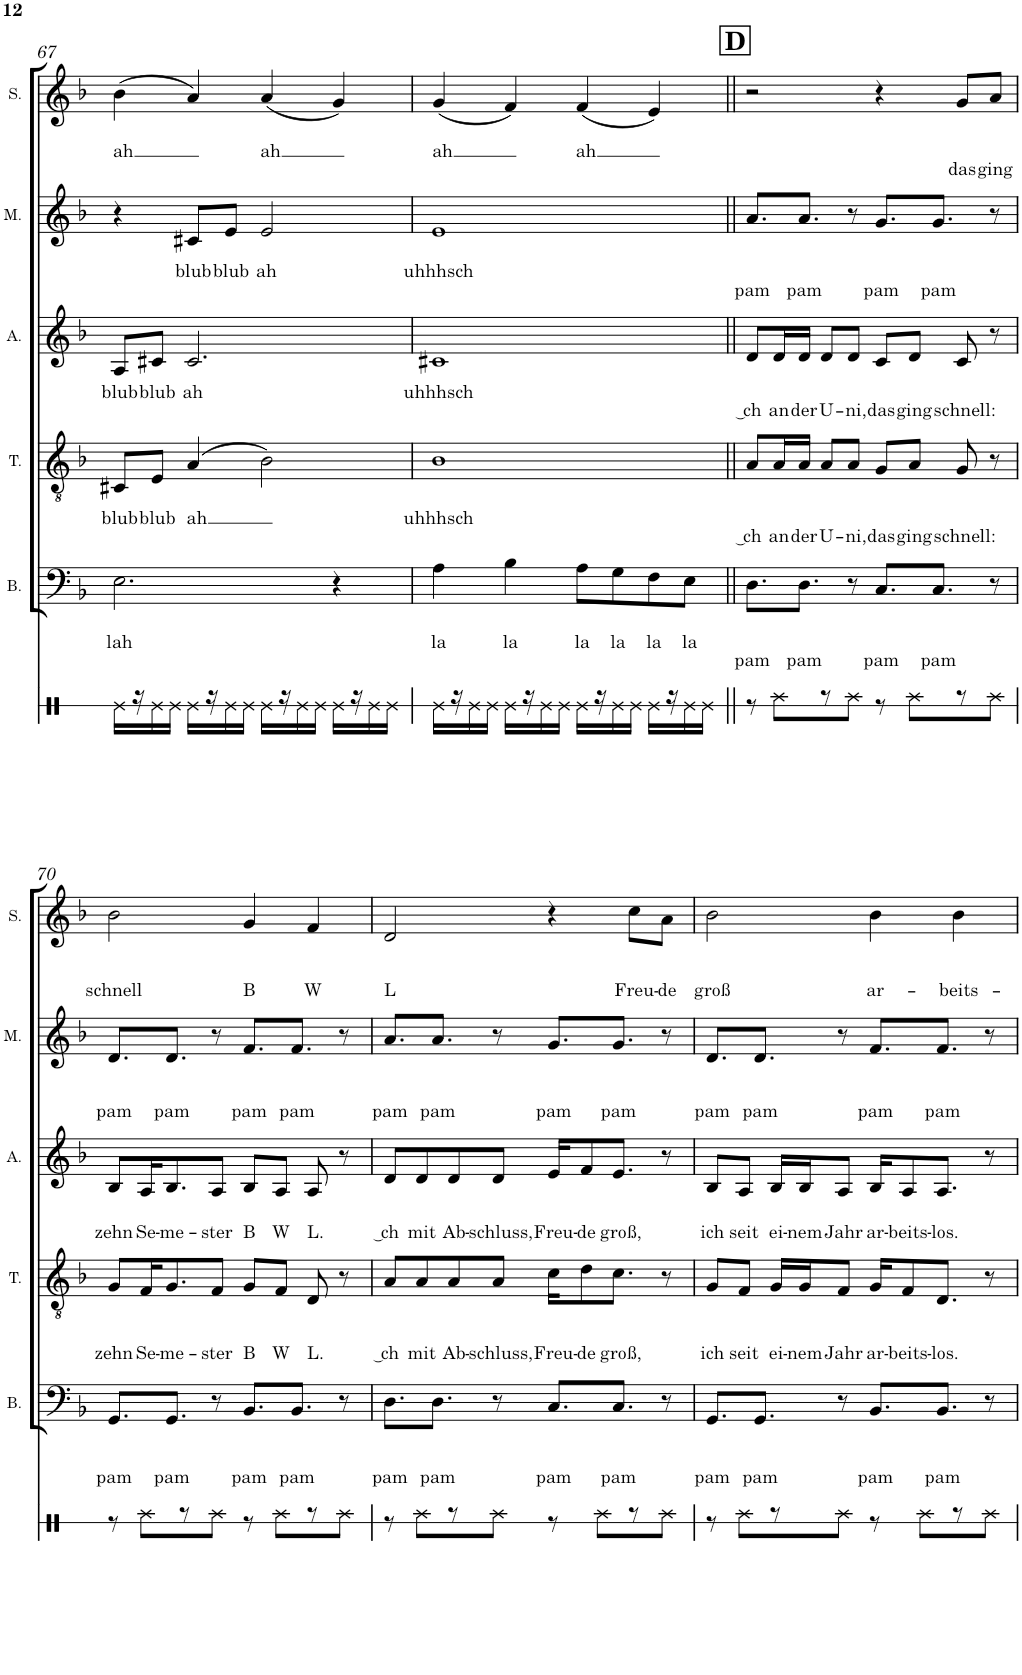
**kern	**kern	**text	**text	**text	**kern	**text	**text	**text	**kern	**text	**text	**text	**kern	**text	**text	**text	**kern	**text	**text	**text
*part6	*part5	*part5	*part5	*part5	*part4	*part4	*part4	*part4	*part3	*part3	*part3	*part3	*part2	*part2	*part2	*part2	*part1	*part1	*part1	*part1
*staff6	*staff5	*staff5	*staff5	*staff5	*staff4	*staff4	*staff4	*staff4	*staff3	*staff3	*staff3	*staff3	*staff2	*staff2	*staff2	*staff2	*staff1	*staff1	*staff1	*staff1
*I"Perkussion	*I"Bass	*	*	*	*I"Tenor	*	*	*	*I"Alt	*	*	*	*I"Mezzo	*	*	*	*I"Sopran	*	*	*
*	*I'B.	*	*	*	*I'T.	*	*	*	*I'A.	*	*	*	*I'M.	*	*	*	*I'S.	*	*	*
!!LO:PB:g=z
*clefX	*clefF4	*	*	*	*clefGv2	*	*	*	*clefG2	*	*	*	*clefG2	*	*	*	*clefG2	*	*	*
*k[b-]	*k[b-]	*	*	*	*k[b-]	*	*	*	*k[b-]	*	*	*	*k[b-]	*	*	*	*k[b-]	*	*	*
*d:	*d:	*	*	*	*d:	*	*	*	*d:	*	*	*	*d:	*	*	*	*d:	*	*	*
*M4/4	*M4/4	*	*	*	*M4/4	*	*	*	*M4/4	*	*	*	*M4/4	*	*	*	*M4/4	*	*	*
=67	=67	=67	=67	=67	=67	=67	=67	=67	=67	=67	=67	=67	=67	=67	=67	=67	=67	=67	=67	=67
!	!	!	!LO:LY:b	!	!	!	!LO:LY:b	!	!	!	!LO:LY:b	!	!	!	!	!	!	!	!LO:LY:b	!
16Re\LL	2.E\	.	lah	.	8C#X/L	.	blub	.	8A/L	.	blub	.	4r	.	.	.	(>4b-\	.	ah	.
16r	.	.	.	.	.	.	.	.	.	.	.	.	.	.	.	.	.	.	.	.
!	!	!	!	!	!	!	!LO:LY:b	!	!	!	!LO:LY:b	!	!	!	!	!	!	!	!	!
16Re\	.	.	.	.	8E/J	.	blub	.	8c#X/J	.	blub	.	.	.	.	.	.	.	.	.
16Re\JJ	.	.	.	.	.	.	.	.	.	.	.	.	.	.	.	.	.	.	.	.
!	!	!	!	!	!	!	!LO:LY:b	!	!	!	!LO:LY:b	!	!	!	!LO:LY:b	!	!	!	!	!
16Re\LL	.	.	.	.	(>4A/	.	ah	.	2.c#/	.	ah	.	8c#X/L	.	blub	.	4a/)	.	.	.
16r	.	.	.	.	.	.	.	.	.	.	.	.	.	.	.	.	.	.	.	.
!	!	!	!	!	!	!	!	!	!	!	!	!	!	!	!LO:LY:b	!	!	!	!	!
16Re\	.	.	.	.	.	.	.	.	.	.	.	.	8e/J	.	blub	.	.	.	.	.
16Re\JJ	.	.	.	.	.	.	.	.	.	.	.	.	.	.	.	.	.	.	.	.
!	!	!	!	!	!	!	!	!	!	!	!	!	!	!	!LO:LY:b	!	!	!	!LO:LY:b	!
16Re\LL	.	.	.	.	2B-\)	.	.	.	.	.	.	.	2e/	.	ah	.	(<4a/	.	ah	.
16r	.	.	.	.	.	.	.	.	.	.	.	.	.	.	.	.	.	.	.	.
16Re\	.	.	.	.	.	.	.	.	.	.	.	.	.	.	.	.	.	.	.	.
16Re\JJ	.	.	.	.	.	.	.	.	.	.	.	.	.	.	.	.	.	.	.	.
16Re\LL	4r	.	.	.	.	.	.	.	.	.	.	.	.	.	.	.	4g/)	.	.	.
16r	.	.	.	.	.	.	.	.	.	.	.	.	.	.	.	.	.	.	.	.
16Re\	.	.	.	.	.	.	.	.	.	.	.	.	.	.	.	.	.	.	.	.
16Re\JJ	.	.	.	.	.	.	.	.	.	.	.	.	.	.	.	.	.	.	.	.
=68	=68	=68	=68	=68	=68	=68	=68	=68	=68	=68	=68	=68	=68	=68	=68	=68	=68	=68	=68	=68
!	!	!	!LO:LY:b	!	!	!	!LO:LY:b	!	!	!	!LO:LY:b	!	!	!	!LO:LY:b	!	!	!	!LO:LY:b	!
16Re\LL	4A\	.	la	.	1B-	.	uhhhsch	.	1c#X	.	uhhhsch	.	1e	.	uhhhsch	.	(<4g/	.	ah	.
16r	.	.	.	.	.	.	.	.	.	.	.	.	.	.	.	.	.	.	.	.
16Re\	.	.	.	.	.	.	.	.	.	.	.	.	.	.	.	.	.	.	.	.
16Re\JJ	.	.	.	.	.	.	.	.	.	.	.	.	.	.	.	.	.	.	.	.
!	!	!	!LO:LY:b	!	!	!	!	!	!	!	!	!	!	!	!	!	!	!	!	!
16Re\LL	4B-\	.	la	.	.	.	.	.	.	.	.	.	.	.	.	.	4f/)	.	.	.
16r	.	.	.	.	.	.	.	.	.	.	.	.	.	.	.	.	.	.	.	.
16Re\	.	.	.	.	.	.	.	.	.	.	.	.	.	.	.	.	.	.	.	.
16Re\JJ	.	.	.	.	.	.	.	.	.	.	.	.	.	.	.	.	.	.	.	.
!	!	!	!LO:LY:b	!	!	!	!	!	!	!	!	!	!	!	!	!	!	!	!LO:LY:b	!
16Re\LL	8A\L	.	la	.	.	.	.	.	.	.	.	.	.	.	.	.	(<4f/	.	ah	.
16r	.	.	.	.	.	.	.	.	.	.	.	.	.	.	.	.	.	.	.	.
!	!	!	!LO:LY:b	!	!	!	!	!	!	!	!	!	!	!	!	!	!	!	!	!
16Re\	8G\	.	la	.	.	.	.	.	.	.	.	.	.	.	.	.	.	.	.	.
16Re\JJ	.	.	.	.	.	.	.	.	.	.	.	.	.	.	.	.	.	.	.	.
!	!	!	!LO:LY:b	!	!	!	!	!	!	!	!	!	!	!	!	!	!	!	!	!
16Re\LL	8F\	.	la	.	.	.	.	.	.	.	.	.	.	.	.	.	4e/)	.	.	.
16r	.	.	.	.	.	.	.	.	.	.	.	.	.	.	.	.	.	.	.	.
!	!	!	!LO:LY:b	!	!	!	!	!	!	!	!	!	!	!	!	!	!	!	!	!
16Re\	8E\J	.	la	.	.	.	.	.	.	.	.	.	.	.	.	.	.	.	.	.
16Re\JJ	.	.	.	.	.	.	.	.	.	.	.	.	.	.	.	.	.	.	.	.
!!LO:REH:place=s1:a:B:cj:fs=14.2:t=D
=69||	=69||	=69||	=69||	=69||	=69||	=69||	=69||	=69||	=69||	=69||	=69||	=69||	=69||	=69||	=69||	=69||	=69||	=69||	=69||	=69||
!	!	!	!	!LO:LY:b	!	!	!	!LO:LY:b	!	!	!	!LO:LY:b	!	!	!	!LO:LY:b	!	!	!	!
8r	8.D\L	.	.	pam	8A/L	.	.	‿ch	8d/L	.	.	‿ch	8.a/L	.	.	pam	2r	.	.	.
!	!	!	!	!	!	!	!	!LO:LY:b	!	!	!	!LO:LY:b	!	!	!	!	!	!	!	!
8Rg\L	.	.	.	.	16A/L	.	.	an	16d/L	.	.	an	.	.	.	.	.	.	.	.
!	!	!	!	!LO:LY:b	!	!	!	!LO:LY:b	!	!	!	!LO:LY:b	!	!	!	!LO:LY:b	!	!	!	!
.	8.D\J	.	.	pam	16A/JJ	.	.	der	16d/JJ	.	.	der	8.a/J	.	.	pam	.	.	.	.
!	!	!	!	!	!	!	!	!LO:LY:b	!	!	!	!LO:LY:b	!	!	!	!	!	!	!	!
8r	.	.	.	.	8A/L	.	.	U-	8d/L	.	.	U-	.	.	.	.	.	.	.	.
!	!	!	!	!	!	!	!	!LO:LY:b	!	!	!	!LO:LY:b	!	!	!	!	!	!	!	!
8Rg\J	8r	.	.	.	8A/J	.	.	-ni,	8d/J	.	.	-ni,	8r	.	.	.	.	.	.	.
!	!	!	!	!LO:LY:b	!	!	!	!LO:LY:b	!	!	!	!LO:LY:b	!	!	!	!LO:LY:b	!	!	!	!
8r	8.C/L	.	.	pam	8G/L	.	.	das	8c/L	.	.	das	8.g/L	.	.	pam	4r	.	.	.
!	!	!	!	!	!	!	!	!LO:LY:b	!	!	!	!LO:LY:b	!	!	!	!	!	!	!	!
8Rg\L	.	.	.	.	8A/J	.	.	ging	8d/J	.	.	ging	.	.	.	.	.	.	.	.
!	!	!	!	!LO:LY:b	!	!	!	!	!	!	!	!	!	!	!	!LO:LY:b	!	!	!	!
.	8.C/J	.	.	pam	.	.	.	.	.	.	.	.	8.g/J	.	.	pam	.	.	.	.
!	!	!	!	!	!	!	!	!LO:LY:b	!	!	!	!LO:LY:b	!	!	!	!	!	!	!	!LO:LY:b
8r	.	.	.	.	8G/	.	.	schnell:	8c/	.	.	schnell:	.	.	.	.	8g/L	.	.	das
!	!	!	!	!	!	!	!	!	!	!	!	!	!	!	!	!	!	!	!	!LO:LY:b
8Rg\J	8r	.	.	.	8r	.	.	.	8r	.	.	.	8r	.	.	.	8a/J	.	.	ging
!!LO:LB:g=z
=70	=70	=70	=70	=70	=70	=70	=70	=70	=70	=70	=70	=70	=70	=70	=70	=70	=70	=70	=70	=70
!	!	!	!	!LO:LY:b	!	!	!	!LO:LY:b	!	!	!	!LO:LY:b	!	!	!	!LO:LY:b	!	!	!	!LO:LY:b
8r	8.GG/L	.	.	pam	8G/L	.	.	zehn	8B-/L	.	.	zehn	8.d/L	.	.	pam	2b-\	.	.	schnell
!	!	!	!	!	!	!	!	!LO:LY:b	!	!	!	!LO:LY:b	!	!	!	!	!	!	!	!
8Rg\L	.	.	.	.	16F/K	.	.	Se-	16A/K	.	.	Se-	.	.	.	.	.	.	.	.
!	!	!	!	!LO:LY:b	!	!	!	!LO:LY:b	!	!	!	!LO:LY:b	!	!	!	!LO:LY:b	!	!	!	!
.	8.GG/J	.	.	pam	8.G/	.	.	-me-	8.B-/	.	.	-me-	8.d/J	.	.	pam	.	.	.	.
8r	.	.	.	.	.	.	.	.	.	.	.	.	.	.	.	.	.	.	.	.
!	!	!	!	!	!	!	!	!LO:LY:b	!	!	!	!LO:LY:b	!	!	!	!	!	!	!	!
8Rg\J	8r	.	.	.	8F/J	.	.	-ster	8A/J	.	.	-ster	8r	.	.	.	.	.	.	.
!	!	!	!	!LO:LY:b	!	!	!	!LO:LY:b	!	!	!	!LO:LY:b	!	!	!	!LO:LY:b	!	!	!	!LO:LY:b
8r	8.BB-/L	.	.	pam	8G/L	.	.	B	8B-/L	.	.	B	8.f/L	.	.	pam	4g/	.	.	B
!	!	!	!	!	!	!	!	!LO:LY:b	!	!	!	!LO:LY:b	!	!	!	!	!	!	!	!
8Rg\L	.	.	.	.	8F/J	.	.	W	8A/J	.	.	W	.	.	.	.	.	.	.	.
!	!	!	!	!LO:LY:b	!	!	!	!	!	!	!	!	!	!	!	!LO:LY:b	!	!	!	!
.	8.BB-/J	.	.	pam	.	.	.	.	.	.	.	.	8.f/J	.	.	pam	.	.	.	.
!	!	!	!	!	!	!	!	!LO:LY:b	!	!	!	!LO:LY:b	!	!	!	!	!	!	!	!LO:LY:b
8r	.	.	.	.	8D/	.	.	L.	8A/	.	.	L.	.	.	.	.	4f/	.	.	W
8Rg\J	8r	.	.	.	8r	.	.	.	8r	.	.	.	8r	.	.	.	.	.	.	.
=71	=71	=71	=71	=71	=71	=71	=71	=71	=71	=71	=71	=71	=71	=71	=71	=71	=71	=71	=71	=71
!	!	!	!	!LO:LY:b	!	!	!	!LO:LY:b	!	!	!	!LO:LY:b	!	!	!	!LO:LY:b	!	!	!	!LO:LY:b
8r	8.D\L	.	.	pam	8A/L	.	.	‿ch	8d/L	.	.	‿ch	8.a/L	.	.	pam	2d/	.	.	L
!	!	!	!	!	!	!	!	!LO:LY:b	!	!	!	!LO:LY:b	!	!	!	!	!	!	!	!
8Rg\L	.	.	.	.	8A/	.	.	mit	8d/	.	.	mit	.	.	.	.	.	.	.	.
!	!	!	!	!LO:LY:b	!	!	!	!	!	!	!	!	!	!	!	!LO:LY:b	!	!	!	!
.	8.D\J	.	.	pam	.	.	.	.	.	.	.	.	8.a/J	.	.	pam	.	.	.	.
!	!	!	!	!	!	!	!	!LO:LY:b	!	!	!	!LO:LY:b	!	!	!	!	!	!	!	!
8r	.	.	.	.	8A/	.	.	Ab-	8d/	.	.	Ab-	.	.	.	.	.	.	.	.
!	!	!	!	!	!	!	!	!LO:LY:b	!	!	!	!LO:LY:b	!	!	!	!	!	!	!	!
8Rg\J	8r	.	.	.	8A/J	.	.	-schluss,	8d/J	.	.	-schluss,	8r	.	.	.	.	.	.	.
!	!	!	!	!LO:LY:b	!	!	!	!LO:LY:b	!	!	!	!LO:LY:b	!	!	!	!LO:LY:b	!	!	!	!
8r	8.C/L	.	.	pam	16c\KL	.	.	Freu-	16e/KL	.	.	Freu-	8.g/L	.	.	pam	4r	.	.	.
!	!	!	!	!	!	!	!	!LO:LY:b	!	!	!	!LO:LY:b	!	!	!	!	!	!	!	!
.	.	.	.	.	8d\	.	.	-de	8f/	.	.	-de	.	.	.	.	.	.	.	.
8Rg\L	.	.	.	.	.	.	.	.	.	.	.	.	.	.	.	.	.	.	.	.
!	!	!	!	!LO:LY:b	!	!	!	!LO:LY:b	!	!	!	!LO:LY:b	!	!	!	!LO:LY:b	!	!	!	!
.	8.C/J	.	.	pam	8.c\J	.	.	groß,	8.e/J	.	.	groß,	8.g/J	.	.	pam	.	.	.	.
!	!	!	!	!	!	!	!	!	!	!	!	!	!	!	!	!	!	!	!	!LO:LY:b
8r	.	.	.	.	.	.	.	.	.	.	.	.	.	.	.	.	8cc\L	.	.	Freu-
!	!	!	!	!	!	!	!	!	!	!	!	!	!	!	!	!	!	!	!	!LO:LY:b
8Rg\J	8r	.	.	.	8r	.	.	.	8r	.	.	.	8r	.	.	.	8a\J	.	.	-de
=72	=72	=72	=72	=72	=72	=72	=72	=72	=72	=72	=72	=72	=72	=72	=72	=72	=72	=72	=72	=72
!	!	!	!	!LO:LY:b	!	!	!	!LO:LY:b	!	!	!	!LO:LY:b	!	!	!	!LO:LY:b	!	!	!	!LO:LY:b
8r	8.GG/L	.	.	pam	8G/L	.	.	ich	8B-/L	.	.	ich	8.d/L	.	.	pam	2b-\	.	.	groß
!	!	!	!	!	!	!	!	!LO:LY:b	!	!	!	!LO:LY:b	!	!	!	!	!	!	!	!
8Rg\L	.	.	.	.	8F/J	.	.	seit	8A/J	.	.	seit	.	.	.	.	.	.	.	.
!	!	!	!	!LO:LY:b	!	!	!	!	!	!	!	!	!	!	!	!LO:LY:b	!	!	!	!
.	8.GG/J	.	.	pam	.	.	.	.	.	.	.	.	8.d/J	.	.	pam	.	.	.	.
!	!	!	!	!	!	!	!	!LO:LY:b	!	!	!	!LO:LY:b	!	!	!	!	!	!	!	!
8r	.	.	.	.	16G/LL	.	.	ei-	16B-/LL	.	.	ei-	.	.	.	.	.	.	.	.
!	!	!	!	!	!	!	!	!LO:LY:b	!	!	!	!LO:LY:b	!	!	!	!	!	!	!	!
.	.	.	.	.	16G/J	.	.	-nem	16B-/J	.	.	-nem	.	.	.	.	.	.	.	.
!	!	!	!	!	!	!	!	!LO:LY:b	!	!	!	!LO:LY:b	!	!	!	!	!	!	!	!
8Rg\J	8r	.	.	.	8F/J	.	.	Jahr	8A/J	.	.	Jahr	8r	.	.	.	.	.	.	.
!	!	!	!	!LO:LY:b	!	!	!	!LO:LY:b	!	!	!	!LO:LY:b	!	!	!	!LO:LY:b	!	!	!	!LO:LY:b
8r	8.BB-/L	.	.	pam	16G/KL	.	.	ar-	16B-/KL	.	.	ar-	8.f/L	.	.	pam	4b-\	.	.	ar-
!	!	!	!	!	!	!	!	!LO:LY:b	!	!	!	!LO:LY:b	!	!	!	!	!	!	!	!
.	.	.	.	.	8F/	.	.	-beits-	8A/	.	.	-beits-	.	.	.	.	.	.	.	.
8Rg\L	.	.	.	.	.	.	.	.	.	.	.	.	.	.	.	.	.	.	.	.
!	!	!	!	!LO:LY:b	!	!	!	!LO:LY:b	!	!	!	!LO:LY:b	!	!	!	!LO:LY:b	!	!	!	!
.	8.BB-/J	.	.	pam	8.D/J	.	.	-los.	8.A/J	.	.	-los.	8.f/J	.	.	pam	.	.	.	.
!	!	!	!	!	!	!	!	!	!	!	!	!	!	!	!	!	!	!	!	!LO:LY:b
8r	.	.	.	.	.	.	.	.	.	.	.	.	.	.	.	.	4b-\	.	.	-beits-
8Rg\J	8r	.	.	.	8r	.	.	.	8r	.	.	.	8r	.	.	.	.	.	.	.
=	=	=	=	=	=	=	=	=	=	=	=	=	=	=	=	=	=	=	=	=
*-	*-	*-	*-	*-	*-	*-	*-	*-	*-	*-	*-	*-	*-	*-	*-	*-	*-	*-	*-	*-
